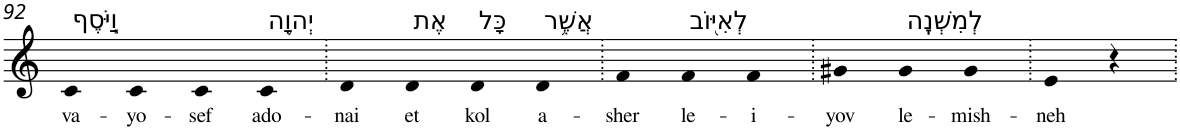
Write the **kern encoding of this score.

**kern	**text
*part1	*part1
*staff1	*staff1
*I"Piano	*
*I'Pno	*
!!LO:PB:g=z
*clefG2	*
*k[]	*
=92	=92
!LO:TX:a:t=וַ֧יֹּסֶף	!
!	!LO:LY:b
4c	va-
!	!LO:LY:b
4c	-yo-
!	!LO:LY:b
4c	-sef
!LO:TX:a:t=יְהוָ֛ה	!
!	!LO:LY:b
4c	ado-
=93.	=93.
!	!LO:LY:b
4d	-nai
!LO:TX:a:t=אֶת	!
!	!LO:LY:b
4d	et
!LO:TX:a:t=כָּל	!
!	!LO:LY:b
4d	kol
!LO:TX:a:t=אֲשֶׁ֥ר	!
!	!LO:LY:b
4d	a-
=94.	=94.
!	!LO:LY:b
4f	-sher
!LO:TX:a:t=לְאִיּ֖וֹב	!
!	!LO:LY:b
4f	le-
!	!LO:LY:b
4f	-i-
=95.	=95.
!	!LO:LY:b
4g#X	-yov
!LO:TX:a:t=לְמִשְׁנֶֽה	!
!	!LO:LY:b
4g#	le-
!	!LO:LY:b
4g#	-mish-
=96.	=96.
!	!LO:LY:b
4e	-neh
4r	.
=.	=.
*-	*-
